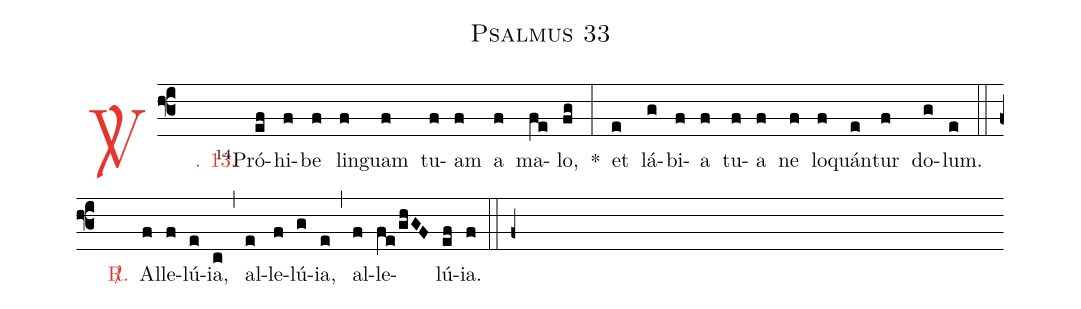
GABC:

name: Psalmus 33;
%%
(f3)

<c><sp>V/</sp>. 13.</c>() <v>\VSup{14}</v>Pró(ef)hi(f)be(f) lin(f)guam(f) tu(f)am(f) a(f) ma(fe)lo,(fg) *(:) et(e) lá(g)bi(f)a(f) tu(f)a(f) ne(f) lo(f)quán(e)tur(f) do(g)lum.(e)

(::)

<nlba><c><sp>R/</sp>.</c>() Al</nlba>(f)le(f)lú(e)ia,(c) (,) al(e)le(f)lú(g)ia,(e) (,) al(f)le(fe/ghGF)lú(ef)ia.(f)

(::)

(f+)
